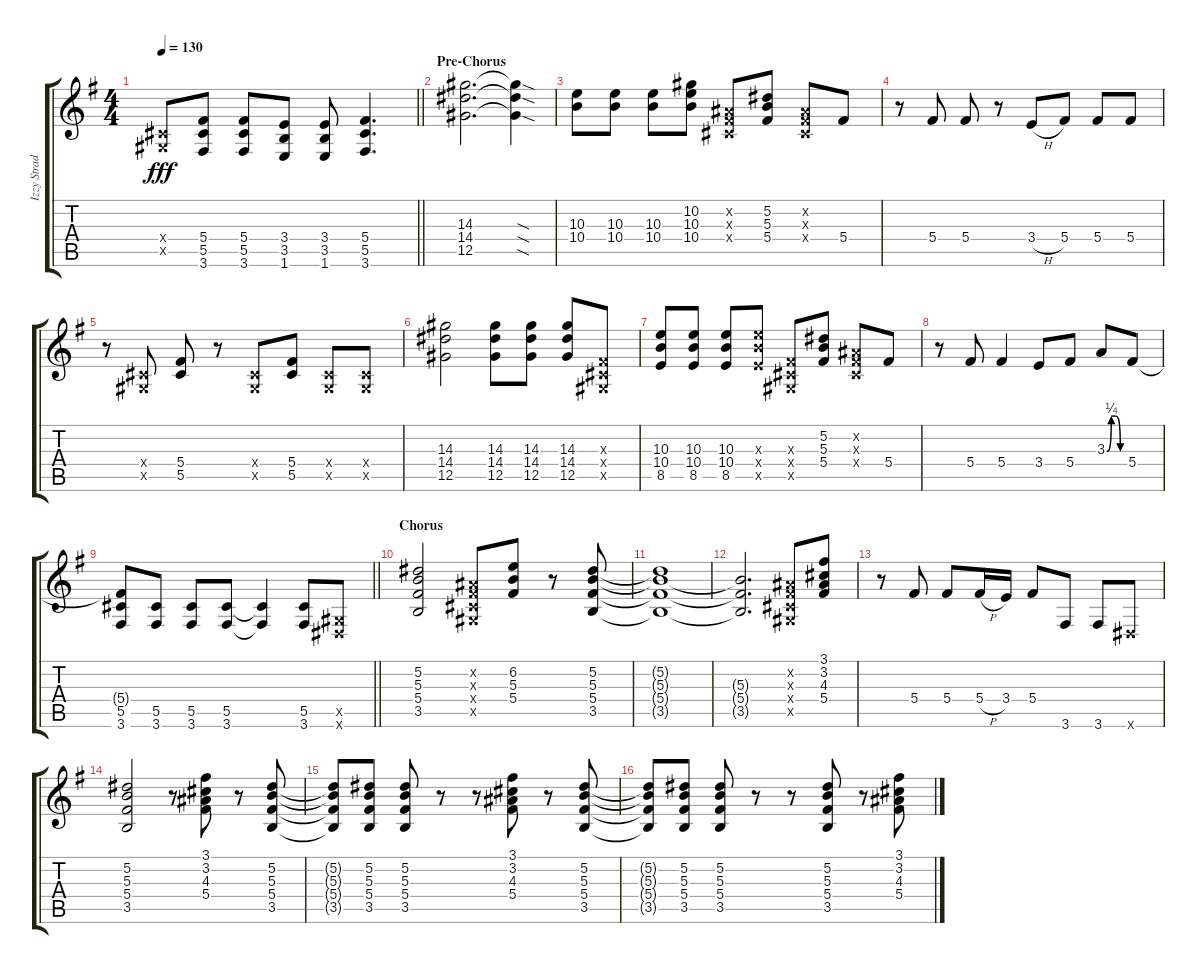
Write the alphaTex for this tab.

\track ("Izzy Stradlin - Rhytm Guitar" "Izzy Strad") {instrument overdrivenguitar}
\staff {score tabs}
\tuning (Eb4 Bb3 Gb3 Db3 Ab2 Eb2) {hide}
\ts (4 4)
\tempo 130
\clef g2
\barLineRight lightlight
\ks g
(0.4{x} 0.5{x}).8{dy fff} (5.4 5.5 3.6).8 (5.4 5.5 3.6).8 (3.4 3.5 1.6).8 (3.4 3.5 1.6).8 (5.4 5.5 3.6).4{d} |
\section ("" "Pre-Chorus")
(14.3 14.4 12.5).2{d} (14.3{sod t} 14.4{sod t} 12.5{sod t}).4 |
(10.3 10.4).8 (10.3 10.4).8 (10.3 10.4).8 (10.2 10.3 10.4).8 (0.2{x} 0.3{x} 0.4{x}).8 (5.2 5.3 5.4).8 (0.2{x} 0.3{x} 0.4{x}).8 5.4.8 |
r.8 5.4.8 5.4.8 r.8 3.4{h}.8 5.4.8 5.4.8 5.4.8 |
r.8 (0.4{x} 0.5{x}).8 (5.4 5.5).8 r.8 (0.4{x} 0.5{x}).8 (5.4 5.5).8 (0.4{x} 0.5{x}).8 (0.4{x} 0.5{x}).8 |
(14.3 14.4 12.5).2 (14.3 14.4 12.5).8 (14.3 14.4 12.5).8 (14.3 14.4 12.5).8 (0.3{x} 0.4{x} 0.5{x}).8 |
(10.3 10.4 8.5).8 (10.3 10.4 8.5).8 (10.3 10.4 8.5).8 (10.3{x} 10.4{x} 8.5{x}).8 (0.3{x} 0.4{x} 0.5{x}).8 (5.2 5.3 5.4).8 (0.2{x} 0.3{x} 0.4{x}).8 5.4.8 |
r.8 5.4.8 5.4.4 3.4.8 5.4.8 3.3{be (custom 0 0 15 1 30 1 46 0 60 0)}.8 5.4.8 |
\barLineRight lightlight
(5.4{t} 5.5 3.6).8 (5.5 3.6).8 (5.5 3.6).8 (5.5 3.6).8 (5.5{t} 3.6{t}).4 (5.5 3.6).8 (0.5{x} 0.6{x}).8 |
\section ("" "Chorus")
(5.2 5.3 5.4 3.5).2 (0.2{x} 0.3{x} 0.4{x} 0.5{x}).8 (6.2 5.3 5.4).8 r.8 (5.2 5.3 5.4 3.5).8 |
(5.2{t} 5.3{t} 5.4{t} 3.5{t}).1 |
(5.3{t} 5.4{t} 3.5{t}).2{d} (0.2{x} 0.3{x} 0.4{x} 0.5{x}).8 (3.1 3.2 4.3 5.4).8 |
r.8 5.4.8 5.4.8 5.4{h}.16 3.4.16 5.4.8 3.6.8 3.6.8 0.6{x}.8 |
(5.2 5.3 5.4 3.5).2 r.8 (3.1 3.2 4.3 5.4).8 r.8 (5.2 5.3 5.4 3.5).8 |
(5.2{t} 5.3{t} 5.4{t} 3.5{t}).8 (5.2 5.3 5.4 3.5).8 (5.2 5.3 5.4 3.5).8 r.8 r.8 (3.1 3.2 4.3 5.4).8 r.8 (5.2 5.3 5.4 3.5).8 |
(5.2{t} 5.3{t} 5.4{t} 3.5{t}).8 (5.2 5.3 5.4 3.5).8 (5.2 5.3 5.4 3.5).8 r.8 r.8 (5.2 5.3 5.4 3.5).8 r.8 (3.1 3.2 4.3 5.4).8
